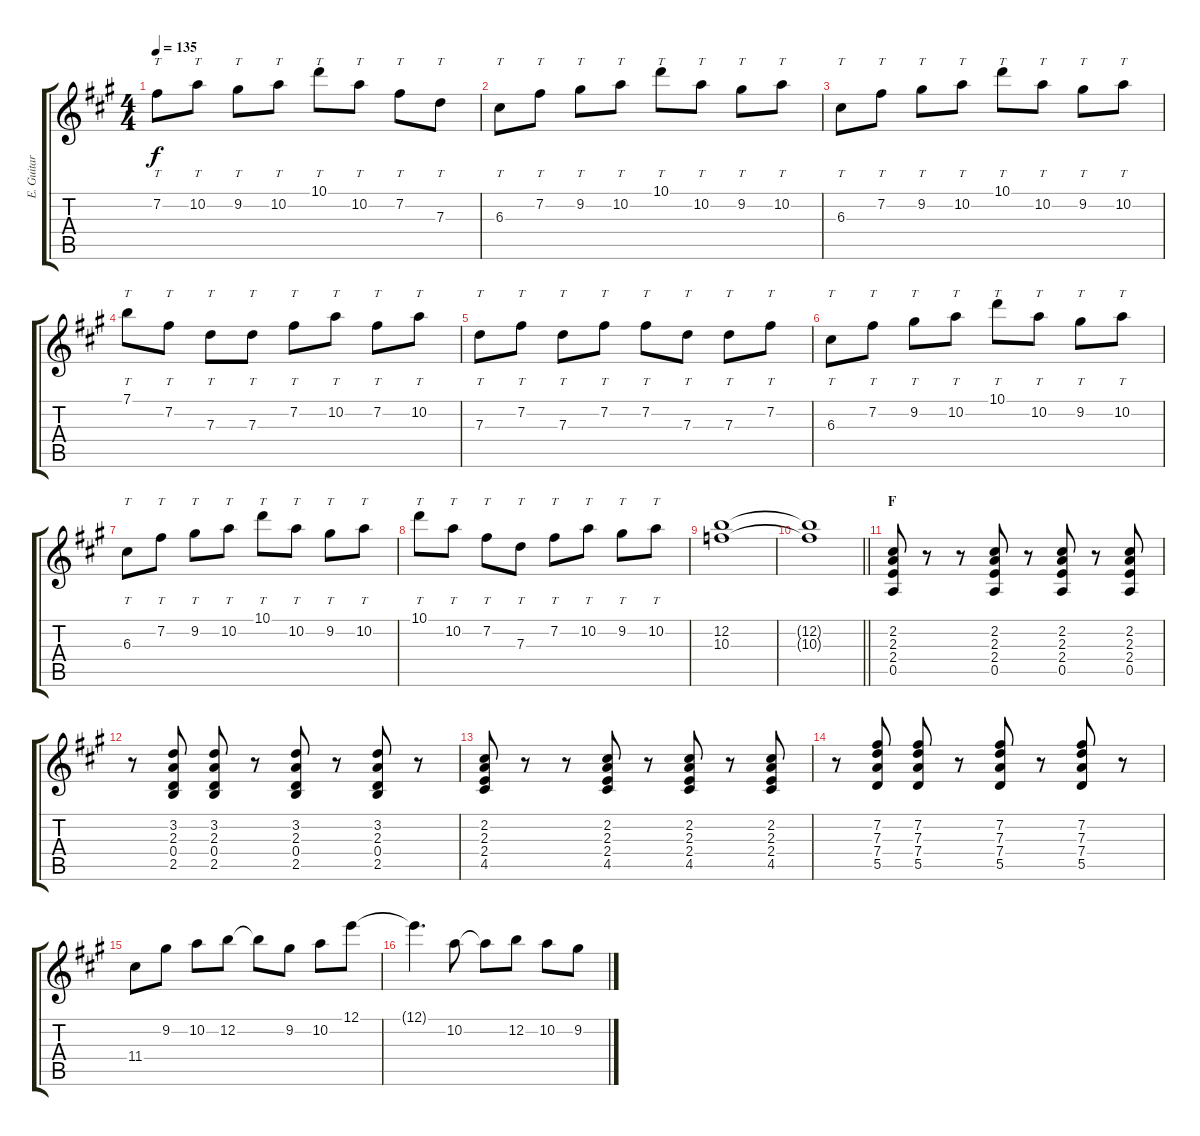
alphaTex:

\track ("E. Guitar I" "E. Guitar ") {instrument overdrivenguitar}
\staff {score tabs}
\tuning (E4 B3 G3 D3 A2 E2) {hide}
\ts (4 4)
\tempo 135
\clef g2
\ks a
7.2.8{tt dy f} 10.2.8{tt} 9.2.8{tt} 10.2.8{tt} 10.1.8{tt} 10.2.8{tt} 7.2.8{tt} 7.3.8{tt} |
6.3.8{tt} 7.2.8{tt} 9.2.8{tt} 10.2.8{tt} 10.1.8{tt} 10.2.8{tt} 9.2.8{tt} 10.2.8{tt} |
6.3.8{tt} 7.2.8{tt} 9.2.8{tt} 10.2.8{tt} 10.1.8{tt} 10.2.8{tt} 9.2.8{tt} 10.2.8{tt} |
7.1.8{tt} 7.2.8{tt} 7.3.8{tt} 7.3.8{tt} 7.2.8{tt} 10.2.8{tt} 7.2.8{tt} 10.2.8{tt} |
7.3.8{tt} 7.2.8{tt} 7.3.8{tt} 7.2.8{tt} 7.2.8{tt} 7.3.8{tt} 7.3.8{tt} 7.2.8{tt} |
6.3.8{tt} 7.2.8{tt} 9.2.8{tt} 10.2.8{tt} 10.1.8{tt} 10.2.8{tt} 9.2.8{tt} 10.2.8{tt} |
6.3.8{tt} 7.2.8{tt} 9.2.8{tt} 10.2.8{tt} 10.1.8{tt} 10.2.8{tt} 9.2.8{tt} 10.2.8{tt} |
10.1.8{tt} 10.2.8{tt} 7.2.8{tt} 7.3.8{tt} 7.2.8{tt} 10.2.8{tt} 9.2.8{tt} 10.2.8{tt} |
(12.2 10.3).1 |
\barLineRight lightlight
(12.2{t} 10.3{t}).1 |
\section ("" "F")
(2.2 2.3 2.4 0.5).8 r.8 r.8 (2.2 2.3 2.4 0.5).8 r.8 (2.2 2.3 2.4 0.5).8 r.8 (2.2 2.3 2.4 0.5).8 |
r.8 (3.2 2.3 0.4 2.5).8 (3.2 2.3 0.4 2.5).8 r.8 (3.2 2.3 0.4 2.5).8 r.8 (3.2 2.3 0.4 2.5).8 r.8 |
(2.2 2.3 2.4 4.5).8 r.8 r.8 (2.2 2.3 2.4 4.5).8 r.8 (2.2 2.3 2.4 4.5).8 r.8 (2.2 2.3 2.4 4.5).8 |
r.8 (7.2 7.3 7.4 5.5).8 (7.2 7.3 7.4 5.5).8 r.8 (7.2 7.3 7.4 5.5).8 r.8 (7.2 7.3 7.4 5.5).8 r.8 |
11.4.8 9.2.8 10.2.8 12.2.8 12.2{t}.8 9.2.8 10.2.8 12.1.8 |
12.1{t}.4{d} 10.2.8 10.2{t}.8 12.2.8 10.2.8 9.2.8
